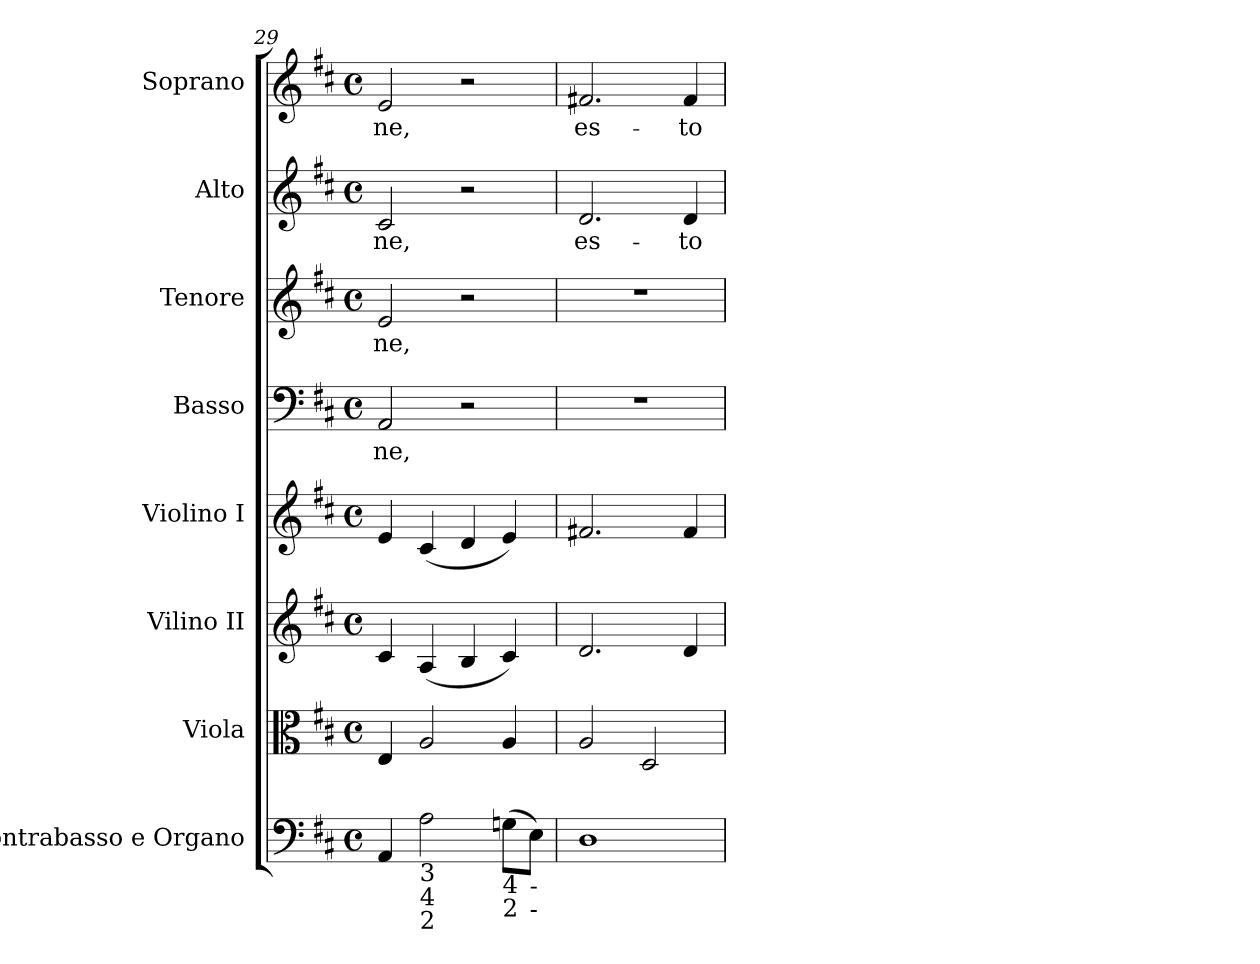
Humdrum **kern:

**kern	**kern	**kern	**kern	**kern	**text	**kern	**text	**kern	**text	**kern	**text
*part8	*part7	*part6	*part5	*part4	*part4	*part3	*part3	*part2	*part2	*part1	*part1
*staff8	*staff7	*staff6	*staff5	*staff4	*staff4	*staff3	*staff3	*staff2	*staff2	*staff1	*staff1
*I"Contrabasso e Organo	*I"Viola	*I"Vilino II	*I"Violino I	*I"Basso	*	*I"Tenore	*	*I"Alto	*	*I"Soprano	*
*I'Cb. e Org.	*I'Vla.	*I'Vl. II	*I'Vl. I	*I'B	*	*I'T	*	*I'A	*	*I'S	*
*clefF4	*clefC3	*clefG2	*clefG2	*clefF4	*	*clefG2	*	*clefG2	*	*clefG2	*
*k[f#c#]	*k[f#c#]	*k[f#c#]	*k[f#c#]	*k[f#c#]	*	*k[f#c#]	*	*k[f#c#]	*	*k[f#c#]	*
*D:	*D:	*D:	*D:	*D:	*	*D:	*	*D:	*	*D:	*
*M4/4	*M4/4	*M4/4	*M4/4	*M4/4	*	*M4/4	*	*M4/4	*	*M4/4	*
*met(c)	*met(c)	*met(c)	*met(c)	*met(c)	*	*met(c)	*	*met(c)	*	*met(c)	*
=29	=29	=29	=29	=29	=29	=29	=29	=29	=29	=29	=29
!	!	!	!	!	!LO:LY:b	!	!LO:LY:b	!	!LO:LY:b	!	!LO:LY:b
4AA/	4E/	4c#/	4e/	2AA/	ne,	2e/	ne,	2c#/	ne,	2e/	ne,
!LO:TX:b:t=3	!	!	!	!	!	!	!	!	!	!	!
!LO:TX:b:t=4\n2	!	!	!	!	!	!	!	!	!	!	!
2A\	2A/	(<4A/	(<4c#/	.	.	.	.	.	.	.	.
.	.	4B/	4d/	2r	.	2r	.	2r	.	2r	.
!LO:TX:b:t=4\n2	!	!	!	!	!	!	!	!	!	!	!
(>8Gn\L	4A/	4c#/)	4e/)	.	.	.	.	.	.	.	.
!LO:TX:b:t=-\n-	!	!	!	!	!	!	!	!	!	!	!
8E\J)	.	.	.	.	.	.	.	.	.	.	.
!!LO:LB:g=z
=30	=30	=30	=30	=30	=30	=30	=30	=30	=30	=30	=30
!	!	!	!	!	!	!	!	!	!LO:LY:b	!	!LO:LY:b
1D	2A/	2.d/	2.f#X/	1r	.	1r	.	2.d/	es-	2.f#X/	es-
.	2D/	.	.	.	.	.	.	.	.	.	.
!	!	!	!	!	!	!	!	!	!LO:LY:b	!	!LO:LY:b
.	.	4d/	4f#/	.	.	.	.	4d/	-to	4f#/	-to
=	=	=	=	=	=	=	=	=	=	=	=
*-	*-	*-	*-	*-	*-	*-	*-	*-	*-	*-	*-
